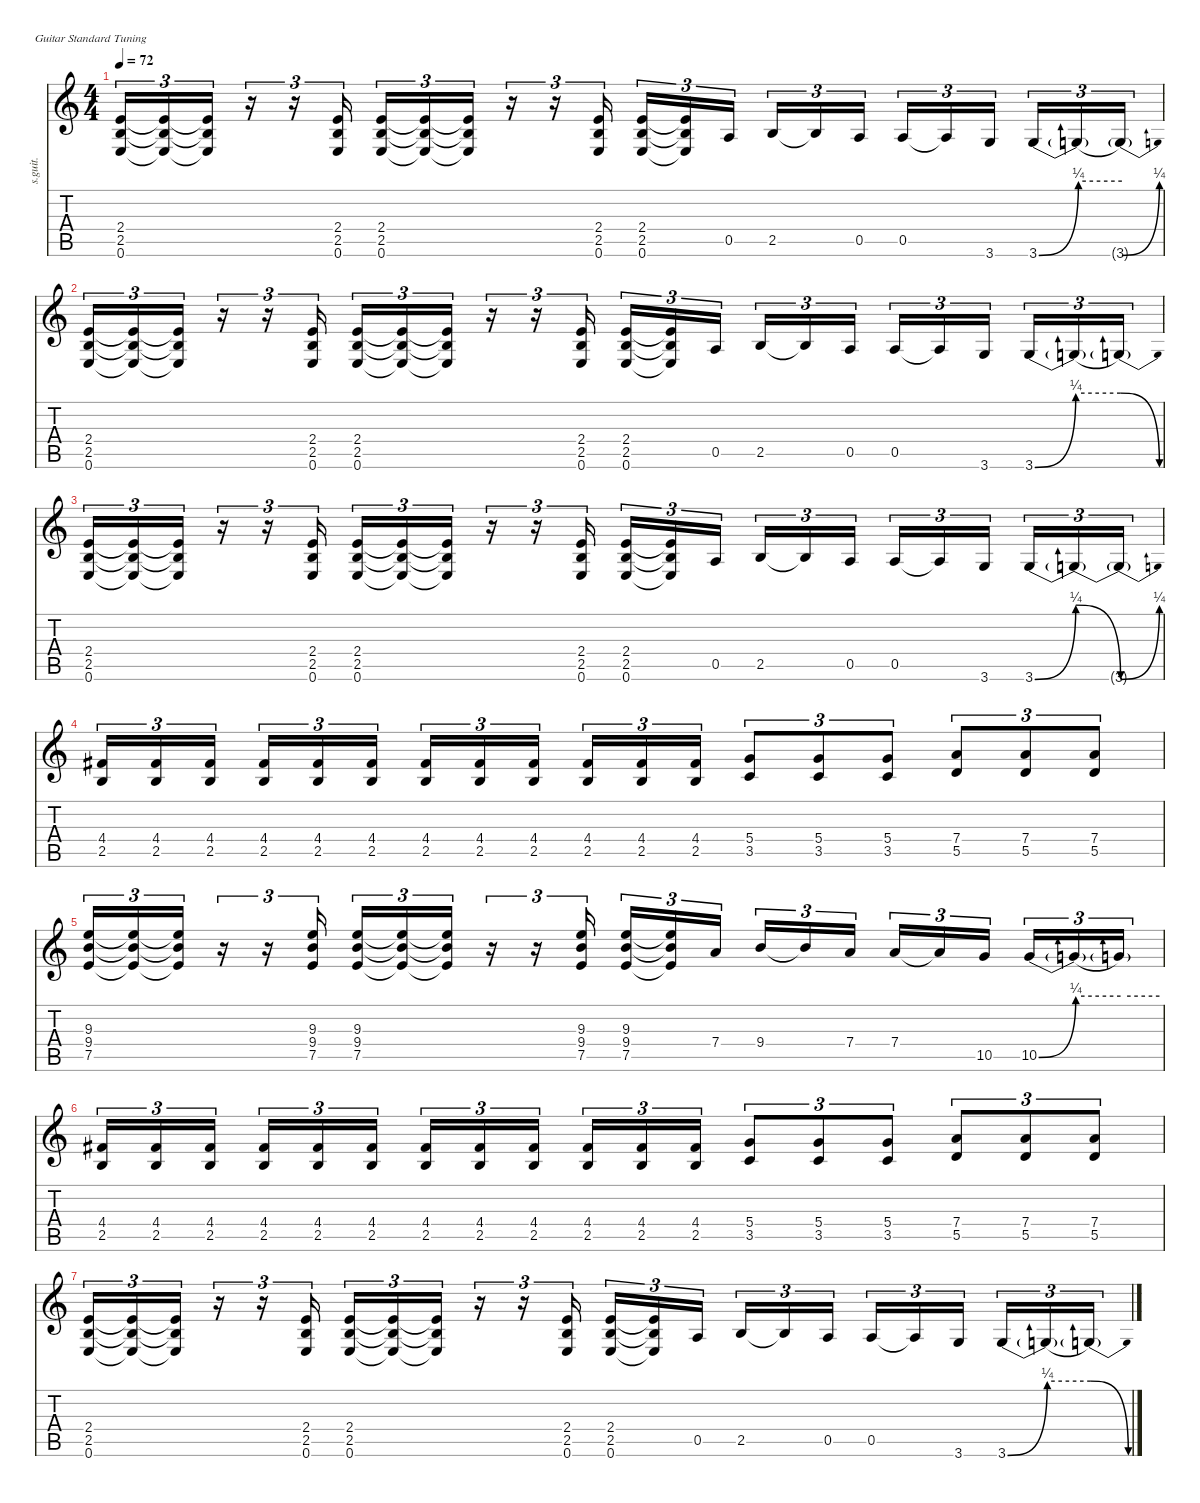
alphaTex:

\defaultSystemsLayout 4
\hideDynamics
\bracketExtendMode nobrackets
\otherSystemsTrackNameOrientation horizontal
\track ("guitar" "s.guit.") {instrument acousticguitarsteel}
\staff {score tabs}
\tuning (E4 B3 G3 D3 A2 E2)
\ts (4 4)
\tempo 72
\clef g2
\ks c
(2.4 2.5 0.6).16{tu (3 2) dy f beam Up} (2.4{t} 2.5{t} 0.6{t}).16{tu (3 2) beam Up} (2.4{t} 2.5{t} 0.6{t}).16{tu (3 2) beam Up} r.16{tu (3 2) beam Up} r.16{tu (3 2) beam Up} (2.4 2.5 0.6).16{tu (3 2) beam Up} (2.4 2.5 0.6).16{tu (3 2) beam Up} (2.4{t} 2.5{t} 0.6{t}).16{tu (3 2) beam Up} (2.4{t} 2.5{t} 0.6{t}).16{tu (3 2) beam Up} r.16{tu (3 2) beam Up} r.16{tu (3 2) beam Up} (2.4 2.5 0.6).16{tu (3 2) beam Up} (2.4 2.5 0.6).16{tu (3 2) beam Up} (2.4{t} 2.5{t} 0.6{t}).16{tu (3 2) beam Up} 0.5.16{tu (3 2) beam Up} 2.5.16{tu (3 2) beam Up} 2.5{t}.16{tu (3 2) beam Up} 0.5.16{tu (3 2) beam Up} 0.5.16{tu (3 2) beam Up} 0.5{t}.16{tu (3 2) beam Up} 3.6.16{tu (3 2) beam Up} 3.6{be (bend 0 0 60 1)}.16{tu (3 2) beam Up} 3.6{be (hold 0 1 60 1) t}.16{tu (3 2) beam Up} 3.6{be (bend 0 0 60 1) t}.16{tu (3 2) beam Up} |
(2.4 2.5 0.6).16{tu (3 2) beam Up} (2.4{t} 2.5{t} 0.6{t}).16{tu (3 2) beam Up} (2.4{t} 2.5{t} 0.6{t}).16{tu (3 2) beam Up} r.16{tu (3 2) beam Up} r.16{tu (3 2) beam Up} (2.4 2.5 0.6).16{tu (3 2) beam Up} (2.4 2.5 0.6).16{tu (3 2) beam Up} (2.4{t} 2.5{t} 0.6{t}).16{tu (3 2) beam Up} (2.4{t} 2.5{t} 0.6{t}).16{tu (3 2) beam Up} r.16{tu (3 2) beam Up} r.16{tu (3 2) beam Up} (2.4 2.5 0.6).16{tu (3 2) beam Up} (2.4 2.5 0.6).16{tu (3 2) beam Up} (2.4{t} 2.5{t} 0.6{t}).16{tu (3 2) beam Up} 0.5.16{tu (3 2) beam Up} 2.5.16{tu (3 2) beam Up} 2.5{t}.16{tu (3 2) beam Up} 0.5.16{tu (3 2) beam Up} 0.5.16{tu (3 2) beam Up} 0.5{t}.16{tu (3 2) beam Up} 3.6.16{tu (3 2) beam Up} 3.6{be (bend 0 0 60 1)}.16{tu (3 2) beam Up} 3.6{be (hold 0 1 60 1) t}.16{tu (3 2) beam Up} 3.6{be (release 0 1 60 0) t}.16{tu (3 2) beam Up} |
(2.4 2.5 0.6).16{tu (3 2) beam Up} (2.4{t} 2.5{t} 0.6{t}).16{tu (3 2) beam Up} (2.4{t} 2.5{t} 0.6{t}).16{tu (3 2) beam Up} r.16{tu (3 2) beam Up} r.16{tu (3 2) beam Up} (2.4 2.5 0.6).16{tu (3 2) beam Up} (2.4 2.5 0.6).16{tu (3 2) beam Up} (2.4{t} 2.5{t} 0.6{t}).16{tu (3 2) beam Up} (2.4{t} 2.5{t} 0.6{t}).16{tu (3 2) beam Up} r.16{tu (3 2) beam Up} r.16{tu (3 2) beam Up} (2.4 2.5 0.6).16{tu (3 2) beam Up} (2.4 2.5 0.6).16{tu (3 2) beam Up} (2.4{t} 2.5{t} 0.6{t}).16{tu (3 2) beam Up} 0.5.16{tu (3 2) beam Up} 2.5.16{tu (3 2) beam Up} 2.5{t}.16{tu (3 2) beam Up} 0.5.16{tu (3 2) beam Up} 0.5.16{tu (3 2) beam Up} 0.5{t}.16{tu (3 2) beam Up} 3.6.16{tu (3 2) beam Up} 3.6{be (bend 0 0 60 1)}.16{tu (3 2) beam Up} 3.6{be (release 0 1 60 0) t}.16{tu (3 2) beam Up} 3.6{be (bend 0 0 60 1) t}.16{tu (3 2) beam Up} |
(4.4{acc #} 2.5).16{tu (3 2) beam Up} (4.4{acc #} 2.5).16{tu (3 2) beam Up} (4.4{acc #} 2.5).16{tu (3 2) beam Up} (4.4{acc #} 2.5).16{tu (3 2) beam Up} (4.4{acc #} 2.5).16{tu (3 2) beam Up} (4.4{acc #} 2.5).16{tu (3 2) beam Up} (4.4{acc #} 2.5).16{tu (3 2) beam Up} (4.4{acc #} 2.5).16{tu (3 2) beam Up} (4.4{acc #} 2.5).16{tu (3 2) beam Up} (4.4{acc #} 2.5).16{tu (3 2) beam Up} (4.4{acc #} 2.5).16{tu (3 2) beam Up} (4.4{acc #} 2.5).16{tu (3 2) beam Up} (5.4 3.5).8{tu (3 2) beam Up} (5.4 3.5).8{tu (3 2) beam Up} (5.4 3.5).8{tu (3 2) beam Up} (7.4 5.5).8{tu (3 2) beam Up} (7.4 5.5).8{tu (3 2) beam Up} (7.4 5.5).8{tu (3 2) beam Up} |
(9.3 9.4 7.5).16{tu (3 2) beam Up} (9.3{t} 9.4{t} 7.5{t}).16{tu (3 2) beam Up} (9.3{t} 9.4{t} 7.5{t}).16{tu (3 2) beam Up} r.16{tu (3 2) beam Up} r.16{tu (3 2) beam Up} (9.3 9.4 7.5).16{tu (3 2) beam Up} (9.3 9.4 7.5).16{tu (3 2) beam Up} (9.3{t} 9.4{t} 7.5{t}).16{tu (3 2) beam Up} (9.3{t} 9.4{t} 7.5{t}).16{tu (3 2) beam Up} r.16{tu (3 2) beam Up} r.16{tu (3 2) beam Up} (9.3 9.4 7.5).16{tu (3 2) beam Up} (9.3 9.4 7.5).16{tu (3 2) beam Up} (9.3{t} 9.4{t} 7.5{t}).16{tu (3 2) beam Up} 7.4.16{tu (3 2) beam Up} 9.4.16{tu (3 2) beam Up} 9.4{t}.16{tu (3 2) beam Up} 7.4.16{tu (3 2) beam Up} 7.4.16{tu (3 2) beam Up} 7.4{t}.16{tu (3 2) beam Up} 10.5.16{tu (3 2) beam Up} 10.5{be (bend 0 0 60 1)}.16{tu (3 2) beam Up} 10.5{be (hold 0 1 60 1) t}.16{tu (3 2) beam Up} 10.5{be (hold 0 1 60 1) t}.16{tu (3 2) beam Up} |
(4.4{acc #} 2.5).16{tu (3 2) beam Up} (4.4{acc #} 2.5).16{tu (3 2) beam Up} (4.4{acc #} 2.5).16{tu (3 2) beam Up} (4.4{acc #} 2.5).16{tu (3 2) beam Up} (4.4{acc #} 2.5).16{tu (3 2) beam Up} (4.4{acc #} 2.5).16{tu (3 2) beam Up} (4.4{acc #} 2.5).16{tu (3 2) beam Up} (4.4{acc #} 2.5).16{tu (3 2) beam Up} (4.4{acc #} 2.5).16{tu (3 2) beam Up} (4.4{acc #} 2.5).16{tu (3 2) beam Up} (4.4{acc #} 2.5).16{tu (3 2) beam Up} (4.4{acc #} 2.5).16{tu (3 2) beam Up} (5.4 3.5).8{tu (3 2) beam Up} (5.4 3.5).8{tu (3 2) beam Up} (5.4 3.5).8{tu (3 2) beam Up} (7.4 5.5).8{tu (3 2) beam Up} (7.4 5.5).8{tu (3 2) beam Up} (7.4 5.5).8{tu (3 2) beam Up} |
(2.4 2.5 0.6).16{tu (3 2) beam Up} (2.4{t} 2.5{t} 0.6{t}).16{tu (3 2) beam Up} (2.4{t} 2.5{t} 0.6{t}).16{tu (3 2) beam Up} r.16{tu (3 2) beam Up} r.16{tu (3 2) beam Up} (2.4 2.5 0.6).16{tu (3 2) beam Up} (2.4 2.5 0.6).16{tu (3 2) beam Up} (2.4{t} 2.5{t} 0.6{t}).16{tu (3 2) beam Up} (2.4{t} 2.5{t} 0.6{t}).16{tu (3 2) beam Up} r.16{tu (3 2) beam Up} r.16{tu (3 2) beam Up} (2.4 2.5 0.6).16{tu (3 2) beam Up} (2.4 2.5 0.6).16{tu (3 2) beam Up} (2.4{t} 2.5{t} 0.6{t}).16{tu (3 2) beam Up} 0.5.16{tu (3 2) beam Up} 2.5.16{tu (3 2) beam Up} 2.5{t}.16{tu (3 2) beam Up} 0.5.16{tu (3 2) beam Up} 0.5.16{tu (3 2) beam Up} 0.5{t}.16{tu (3 2) beam Up} 3.6.16{tu (3 2) beam Up} 3.6{be (bend 0 0 60 1)}.16{tu (3 2) beam Up} 3.6{be (hold 0 1 60 1) t}.16{tu (3 2) beam Up} 3.6{be (release 0 1 60 0) t}.16{tu (3 2) beam Up}
